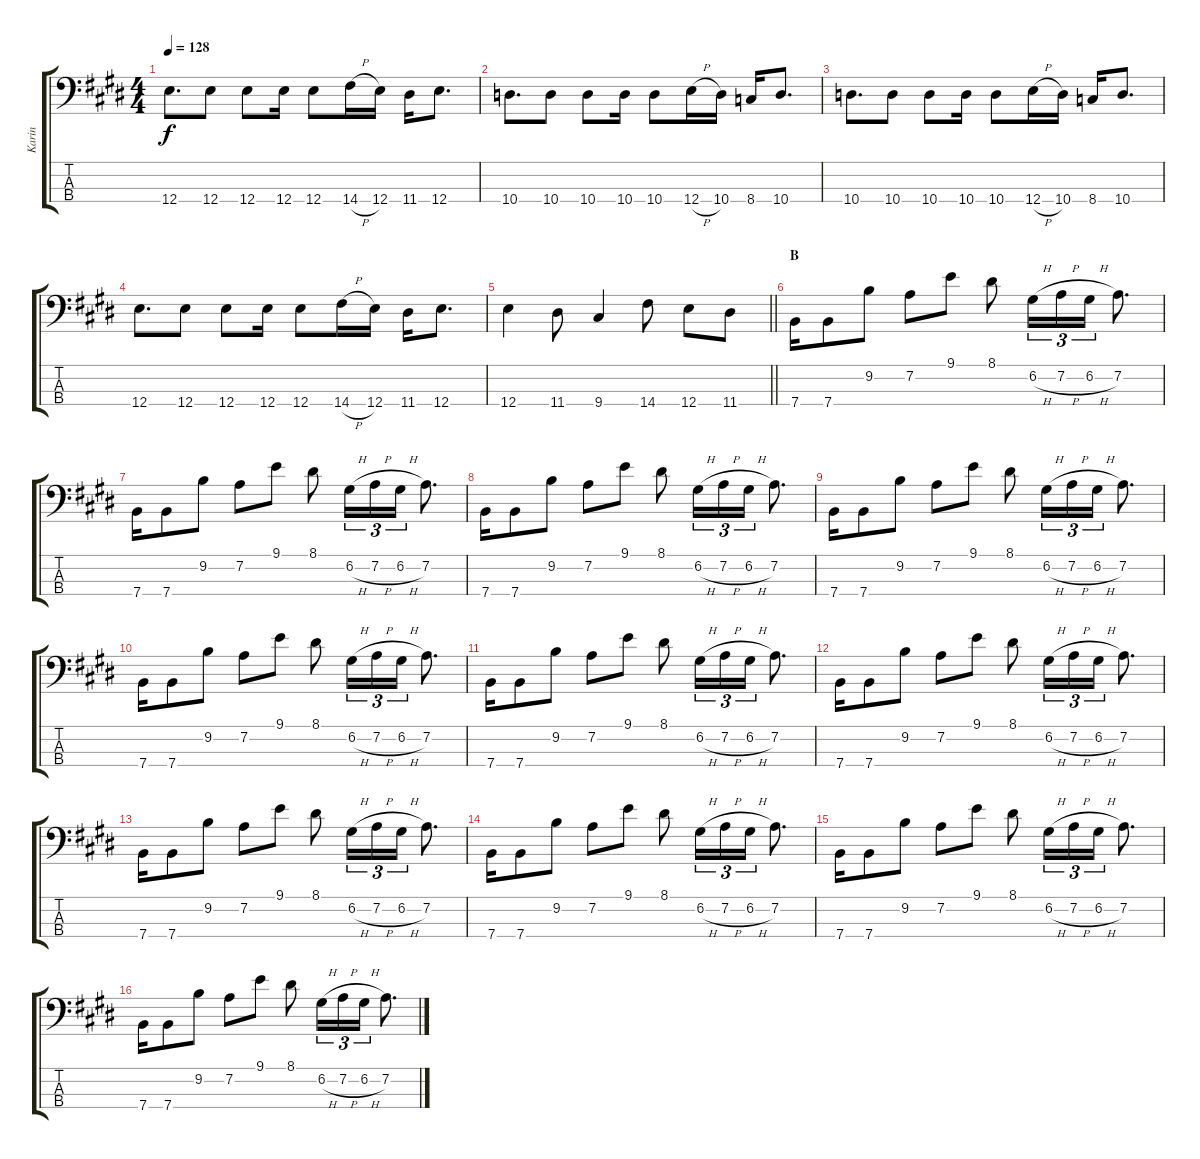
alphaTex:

\track ("Karin" "Karin") {instrument electricbassfinger}
\staff {score tabs}
\tuning (G2 D2 A1 E1) {hide}
\ts (4 4)
\tempo 128
\clef f4
\ks e
12.4.8{d dy f} 12.4.8 12.4.8 12.4.16 12.4.8 14.4{h}.16 12.4.16 11.4.16 12.4.8{d} |
10.4.8{d} 10.4.8 10.4.8 10.4.16 10.4.8 12.4{h}.16 10.4.16 8.4.16 10.4.8{d} |
10.4.8{d} 10.4.8 10.4.8 10.4.16 10.4.8 12.4{h}.16 10.4.16 8.4.16 10.4.8{d} |
12.4.8{d} 12.4.8 12.4.8 12.4.16 12.4.8 14.4{h}.16 12.4.16 11.4.16 12.4.8{d} |
\barLineRight lightlight
12.4.4 11.4.8 9.4.4 14.4.8 12.4.8 11.4.8 |
\section ("" "B")
7.4.16 7.4.8 9.2.8 7.2.8 9.1.8 8.1.8 6.2{h}.16{tu (3 2)} 7.2{h}.16{tu (3 2) beam merge} 6.2{h}.16{tu (3 2)} 7.2.8{d} |
7.4.16 7.4.8 9.2.8 7.2.8 9.1.8 8.1.8 6.2{h}.16{tu (3 2)} 7.2{h}.16{tu (3 2) beam merge} 6.2{h}.16{tu (3 2)} 7.2.8{d} |
7.4.16 7.4.8 9.2.8 7.2.8 9.1.8 8.1.8 6.2{h}.16{tu (3 2)} 7.2{h}.16{tu (3 2) beam merge} 6.2{h}.16{tu (3 2)} 7.2.8{d} |
7.4.16 7.4.8 9.2.8 7.2.8 9.1.8 8.1.8 6.2{h}.16{tu (3 2)} 7.2{h}.16{tu (3 2) beam merge} 6.2{h}.16{tu (3 2)} 7.2.8{d} |
7.4.16 7.4.8 9.2.8 7.2.8 9.1.8 8.1.8 6.2{h}.16{tu (3 2)} 7.2{h}.16{tu (3 2) beam merge} 6.2{h}.16{tu (3 2)} 7.2.8{d} |
7.4.16 7.4.8 9.2.8 7.2.8 9.1.8 8.1.8 6.2{h}.16{tu (3 2)} 7.2{h}.16{tu (3 2) beam merge} 6.2{h}.16{tu (3 2)} 7.2.8{d} |
7.4.16 7.4.8 9.2.8 7.2.8 9.1.8 8.1.8 6.2{h}.16{tu (3 2)} 7.2{h}.16{tu (3 2) beam merge} 6.2{h}.16{tu (3 2)} 7.2.8{d} |
7.4.16 7.4.8 9.2.8 7.2.8 9.1.8 8.1.8 6.2{h}.16{tu (3 2)} 7.2{h}.16{tu (3 2) beam merge} 6.2{h}.16{tu (3 2)} 7.2.8{d} |
7.4.16 7.4.8 9.2.8 7.2.8 9.1.8 8.1.8 6.2{h}.16{tu (3 2)} 7.2{h}.16{tu (3 2) beam merge} 6.2{h}.16{tu (3 2)} 7.2.8{d} |
7.4.16 7.4.8 9.2.8 7.2.8 9.1.8 8.1.8 6.2{h}.16{tu (3 2)} 7.2{h}.16{tu (3 2) beam merge} 6.2{h}.16{tu (3 2)} 7.2.8{d} |
7.4.16 7.4.8 9.2.8 7.2.8 9.1.8 8.1.8 6.2{h}.16{tu (3 2)} 7.2{h}.16{tu (3 2) beam merge} 6.2{h}.16{tu (3 2)} 7.2.8{d}
